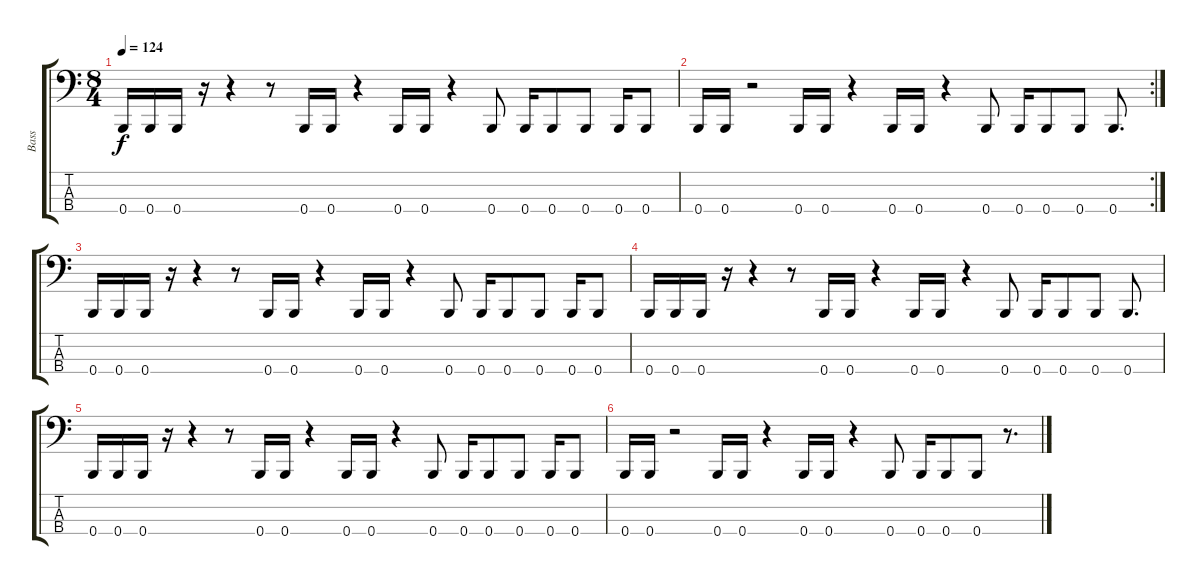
\track ("Bass" "Bass") {instrument electricbassfinger}
\staff {score tabs}
\tuning (E2 B1 Gb1 B0) {hide}
\ts (8 4)
\tempo 124
\clef f4
\ks c
0.4.16{dy f} 0.4.16 0.4.16 r.16 r.4 r.8 0.4.16 0.4.16 r.4 0.4.16 0.4.16 r.4 0.4.8 0.4.16 0.4.8 0.4.8 0.4.16 0.4.8 |
\rc 2
0.4.16 0.4.16 r.2 0.4.16 0.4.16 r.4 0.4.16 0.4.16 r.4 0.4.8 0.4.16 0.4.8 0.4.8 0.4.8{d} |
0.4.16 0.4.16 0.4.16 r.16 r.4 r.8 0.4.16 0.4.16 r.4 0.4.16 0.4.16 r.4 0.4.8 0.4.16 0.4.8 0.4.8 0.4.16 0.4.8 |
0.4.16 0.4.16 0.4.16 r.16 r.4 r.8 0.4.16 0.4.16 r.4 0.4.16 0.4.16 r.4 0.4.8 0.4.16 0.4.8 0.4.8 0.4.8{d} |
0.4.16 0.4.16 0.4.16 r.16 r.4 r.8 0.4.16 0.4.16 r.4 0.4.16 0.4.16 r.4 0.4.8 0.4.16 0.4.8 0.4.8 0.4.16 0.4.8 |
0.4.16 0.4.16 r.2 0.4.16 0.4.16 r.4 0.4.16 0.4.16 r.4 0.4.8 0.4.16 0.4.8 0.4.8 r.8{d}
